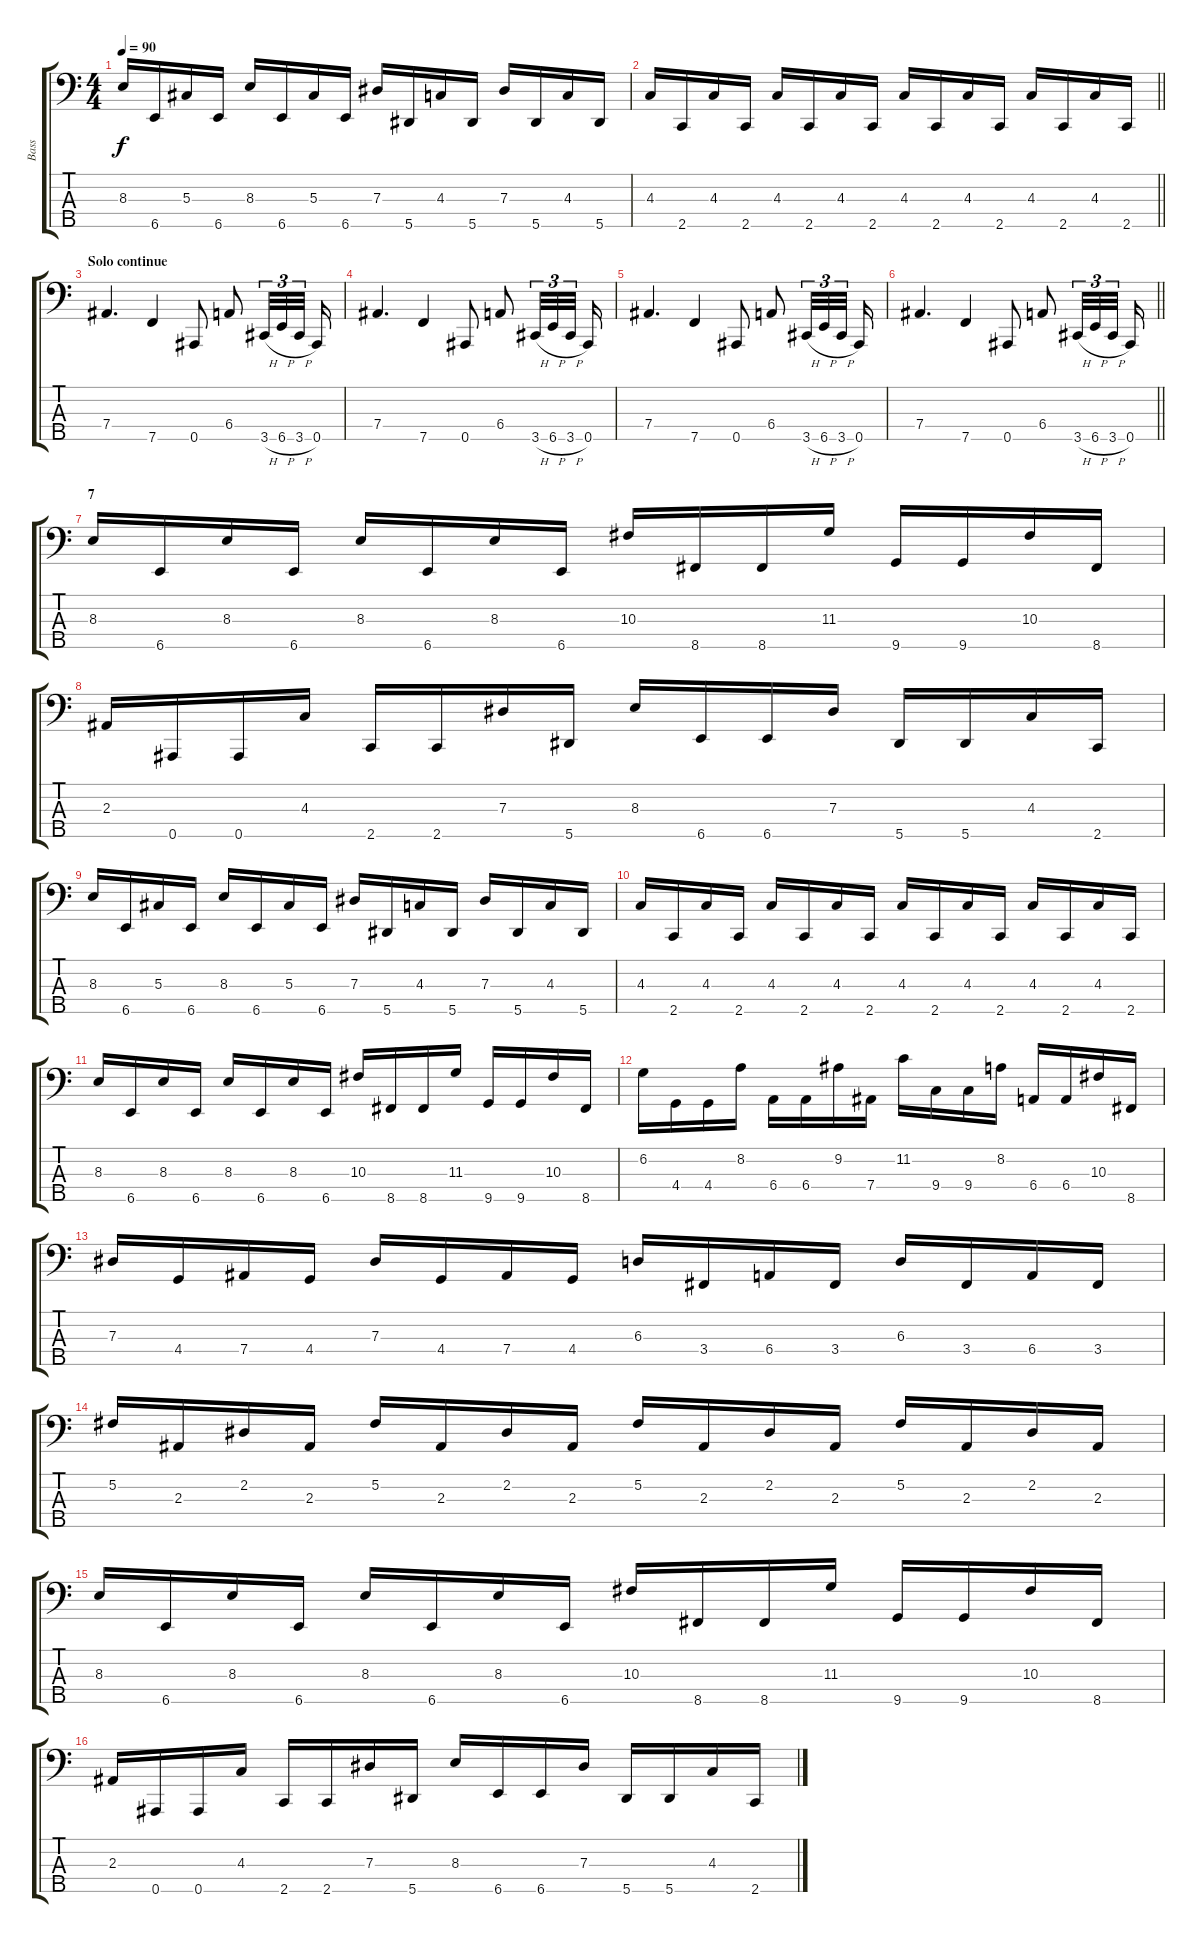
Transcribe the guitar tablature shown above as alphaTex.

\track ("Bass" "Bass") {instrument electricbassfinger}
\staff {score tabs}
\tuning (Gb2 Db2 Ab1 Eb1 Bb0) {hide}
\ts (4 4)
\tempo 90
\clef f4
\ks c
8.3.16{dy f} 6.5.16 5.3.16 6.5.16 8.3.16 6.5.16 5.3.16 6.5.16 7.3.16 5.5.16 4.3.16 5.5.16 7.3.16 5.5.16 4.3.16 5.5.16 |
\barLineRight lightlight
4.3.16 2.5.16 4.3.16 2.5.16 4.3.16 2.5.16 4.3.16 2.5.16 4.3.16 2.5.16 4.3.16 2.5.16 4.3.16 2.5.16 4.3.16 2.5.16 |
\section ("" "Solo continue")
7.4.4{d} 7.5.4 0.5.8 6.4.8 3.5{h}.32{tu (3 2)} 6.5{h}.32{tu (3 2)} 3.5{h}.32{tu (3 2) beam splitsecondary} 0.5.16 |
7.4.4{d} 7.5.4 0.5.8 6.4.8 3.5{h}.32{tu (3 2)} 6.5{h}.32{tu (3 2)} 3.5{h}.32{tu (3 2) beam splitsecondary} 0.5.16 |
7.4.4{d} 7.5.4 0.5.8 6.4.8 3.5{h}.32{tu (3 2)} 6.5{h}.32{tu (3 2)} 3.5{h}.32{tu (3 2) beam splitsecondary} 0.5.16 |
\barLineRight lightlight
7.4.4{d} 7.5.4 0.5.8 6.4.8 3.5{h}.32{tu (3 2)} 6.5{h}.32{tu (3 2)} 3.5{h}.32{tu (3 2) beam splitsecondary} 0.5.16 |
\section ("" "7")
8.3.16 6.5.16 8.3.16 6.5.16 8.3.16 6.5.16 8.3.16 6.5.16 10.3.16 8.5.16 8.5.16 11.3.16 9.5.16 9.5.16 10.3.16 8.5.16 |
2.3.16 0.5.16 0.5.16 4.3.16 2.5.16 2.5.16 7.3.16 5.5.16 8.3.16 6.5.16 6.5.16 7.3.16 5.5.16 5.5.16 4.3.16 2.5.16 |
8.3.16 6.5.16 5.3.16 6.5.16 8.3.16 6.5.16 5.3.16 6.5.16 7.3.16 5.5.16 4.3.16 5.5.16 7.3.16 5.5.16 4.3.16 5.5.16 |
4.3.16 2.5.16 4.3.16 2.5.16 4.3.16 2.5.16 4.3.16 2.5.16 4.3.16 2.5.16 4.3.16 2.5.16 4.3.16 2.5.16 4.3.16 2.5.16 |
8.3.16 6.5.16 8.3.16 6.5.16 8.3.16 6.5.16 8.3.16 6.5.16 10.3.16 8.5.16 8.5.16 11.3.16 9.5.16 9.5.16 10.3.16 8.5.16 |
6.2.16 4.4.16 4.4.16 8.2.16 6.4.16 6.4.16 9.2.16 7.4.16 11.2.16 9.4.16 9.4.16 8.2.16 6.4.16 6.4.16 10.3.16 8.5.16 |
7.3.16 4.4.16 7.4.16 4.4.16 7.3.16 4.4.16 7.4.16 4.4.16 6.3.16 3.4.16 6.4.16 3.4.16 6.3.16 3.4.16 6.4.16 3.4.16 |
5.2.16 2.3.16 2.2.16 2.3.16 5.2.16 2.3.16 2.2.16 2.3.16 5.2.16 2.3.16 2.2.16 2.3.16 5.2.16 2.3.16 2.2.16 2.3.16 |
8.3.16 6.5.16 8.3.16 6.5.16 8.3.16 6.5.16 8.3.16 6.5.16 10.3.16 8.5.16 8.5.16 11.3.16 9.5.16 9.5.16 10.3.16 8.5.16 |
2.3.16 0.5.16 0.5.16 4.3.16 2.5.16 2.5.16 7.3.16 5.5.16 8.3.16 6.5.16 6.5.16 7.3.16 5.5.16 5.5.16 4.3.16 2.5.16
